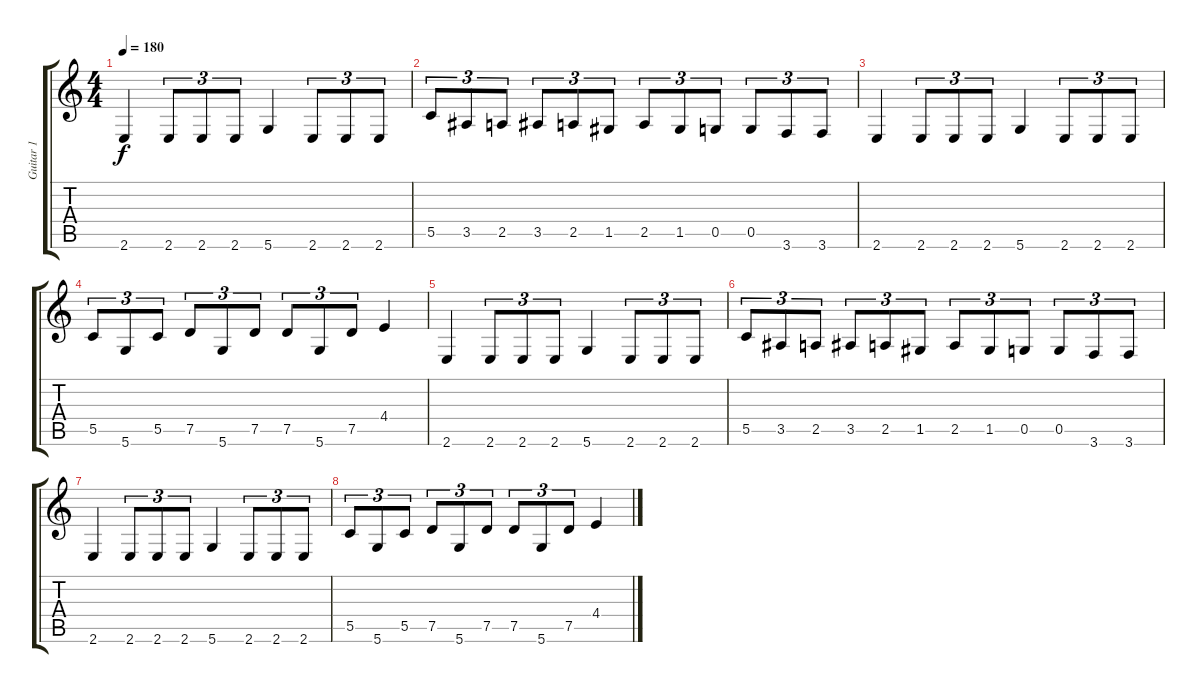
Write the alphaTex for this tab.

\track ("Guitar 1" "Guitar 1") {instrument distortionguitar}
\staff {score tabs}
\tuning (D4 A3 F3 C3 G2 D2) {hide}
\ts (4 4)
\tempo 180
\clef g2
\ks c
2.6.4{dy f} 2.6.8{tu (3 2)} 2.6.8{tu (3 2)} 2.6.8{tu (3 2)} 5.6.4 2.6.8{tu (3 2)} 2.6.8{tu (3 2)} 2.6.8{tu (3 2)} |
5.5.8{tu (3 2)} 3.5.8{tu (3 2)} 2.5.8{tu (3 2)} 3.5.8{tu (3 2)} 2.5.8{tu (3 2)} 1.5.8{tu (3 2)} 2.5.8{tu (3 2)} 1.5.8{tu (3 2)} 0.5.8{tu (3 2)} 0.5.8{tu (3 2)} 3.6.8{tu (3 2)} 3.6.8{tu (3 2)} |
2.6.4 2.6.8{tu (3 2)} 2.6.8{tu (3 2)} 2.6.8{tu (3 2)} 5.6.4 2.6.8{tu (3 2)} 2.6.8{tu (3 2)} 2.6.8{tu (3 2)} |
5.5.8{tu (3 2)} 5.6.8{tu (3 2)} 5.5.8{tu (3 2)} 7.5.8{tu (3 2)} 5.6.8{tu (3 2)} 7.5.8{tu (3 2)} 7.5.8{tu (3 2)} 5.6.8{tu (3 2)} 7.5.8{tu (3 2)} 4.4.4 |
2.6.4 2.6.8{tu (3 2)} 2.6.8{tu (3 2)} 2.6.8{tu (3 2)} 5.6.4 2.6.8{tu (3 2)} 2.6.8{tu (3 2)} 2.6.8{tu (3 2)} |
5.5.8{tu (3 2)} 3.5.8{tu (3 2)} 2.5.8{tu (3 2)} 3.5.8{tu (3 2)} 2.5.8{tu (3 2)} 1.5.8{tu (3 2)} 2.5.8{tu (3 2)} 1.5.8{tu (3 2)} 0.5.8{tu (3 2)} 0.5.8{tu (3 2)} 3.6.8{tu (3 2)} 3.6.8{tu (3 2)} |
2.6.4 2.6.8{tu (3 2)} 2.6.8{tu (3 2)} 2.6.8{tu (3 2)} 5.6.4 2.6.8{tu (3 2)} 2.6.8{tu (3 2)} 2.6.8{tu (3 2)} |
5.5.8{tu (3 2)} 5.6.8{tu (3 2)} 5.5.8{tu (3 2)} 7.5.8{tu (3 2)} 5.6.8{tu (3 2)} 7.5.8{tu (3 2)} 7.5.8{tu (3 2)} 5.6.8{tu (3 2)} 7.5.8{tu (3 2)} 4.4.4
